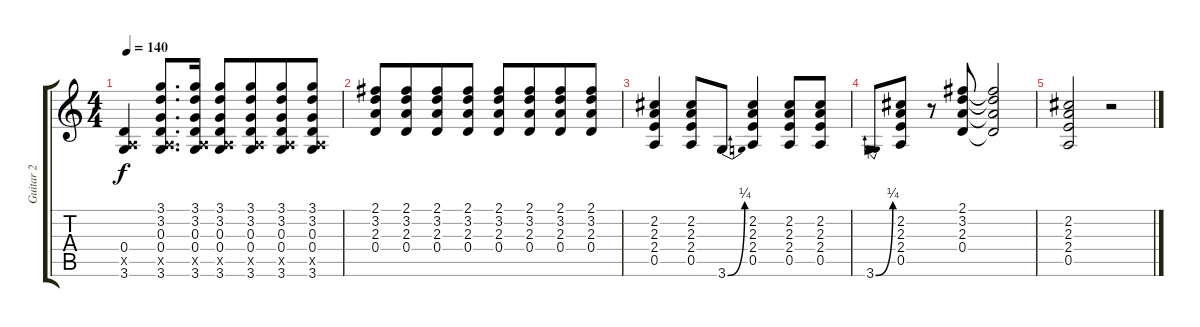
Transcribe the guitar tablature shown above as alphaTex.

\track ("Guitar 2" "Guitar 2") {instrument distortionguitar}
\staff {score tabs}
\tuning (E4 B3 G3 D3 A2 E2) {hide}
\ts (4 4)
\tempo 140
\clef g2
\ks c
(0.4 0.5{x} 3.6).4{dy f} (3.1 3.2 0.3 0.4 0.5{x} 3.6).8{d} (3.1 3.2 0.3 0.4 0.5{x} 3.6).16 (3.1 3.2 0.3 0.4 0.5{x} 3.6).8{beam merge} (3.1 3.2 0.3 0.4 0.5{x} 3.6).8{beam merge} (3.1 3.2 0.3 0.4 0.5{x} 3.6).8 (3.1 3.2 0.3 0.4 0.5{x} 3.6).8 |
(2.1 3.2 2.3 0.4).8 (2.1 3.2 2.3 0.4).8{beam merge} (2.1 3.2 2.3 0.4).8 (2.1 3.2 2.3 0.4).8 (2.1 3.2 2.3 0.4).8{beam merge} (2.1 3.2 2.3 0.4).8{beam merge} (2.1 3.2 2.3 0.4).8 (2.1 3.2 2.3 0.4).8 |
(2.2 2.3 2.4 0.5).4 (2.2 2.3 2.4 0.5).8 3.6{be (bend 0 0 60 1)}.8 (2.2 2.3 2.4 0.5).4 (2.2 2.3 2.4 0.5).8 (2.2 2.3 2.4 0.5).8 |
3.6{be (bend 0 0 60 1)}.8 (2.2 2.3 2.4 0.5).8 r.8 (2.1 3.2 2.3 0.4).8 (2.1{t} 3.2{t} 2.3{t} 0.4{t}).2 |
(2.2 2.3 2.4 0.5).2 r.2
